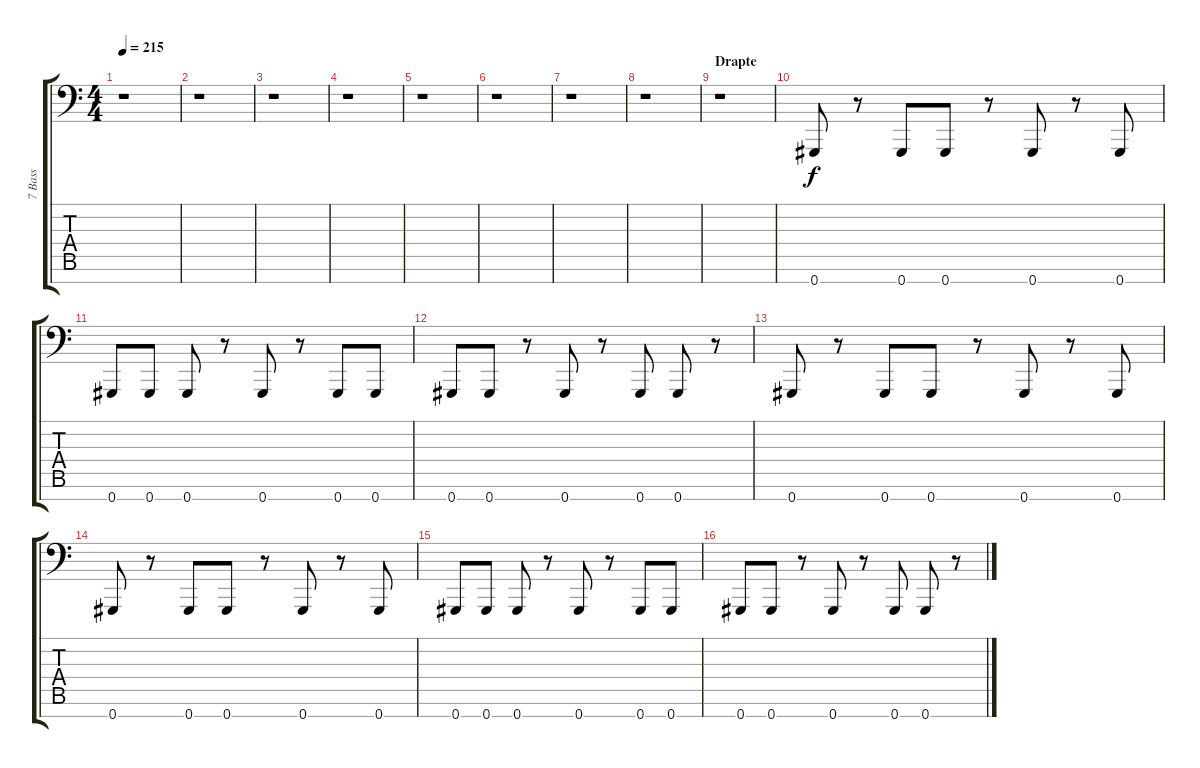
\track ("7 Bass" "7 Bass") {instrument electricbassfinger}
\staff {score tabs}
\tuning (Eb3 Bb2 Gb2 Db2 Ab1 Eb1 Ab0) {hide}
\ts (4 4)
\tempo 215
\clef f4
\ks c
r.1{dy f} |
r.1 |
r.1 |
r.1 |
r.1 |
r.1 |
r.1 |
r.1 |
\section ("" "Drapte")
r.1 |
0.7.8 r.8 0.7.8 0.7.8 r.8 0.7.8 r.8 0.7.8 |
0.7.8 0.7.8 0.7.8 r.8 0.7.8 r.8 0.7.8 0.7.8 |
0.7.8 0.7.8 r.8 0.7.8 r.8 0.7.8 0.7.8 r.8 |
0.7.8 r.8 0.7.8 0.7.8 r.8 0.7.8 r.8 0.7.8 |
0.7.8 r.8 0.7.8 0.7.8 r.8 0.7.8 r.8 0.7.8 |
0.7.8 0.7.8 0.7.8 r.8 0.7.8 r.8 0.7.8 0.7.8 |
0.7.8 0.7.8 r.8 0.7.8 r.8 0.7.8 0.7.8 r.8
